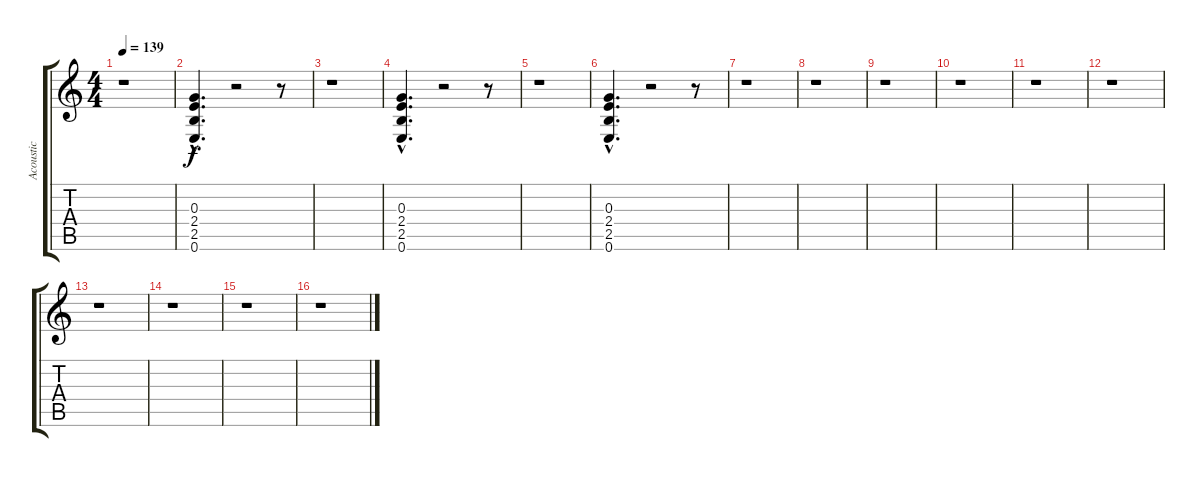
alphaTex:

\track ("Acoustic" "Acoustic") {instrument acousticguitarsteel}
\staff {score tabs}
\tuning (E4 B3 G3 D3 A2 E2) {hide}
\ts (4 4)
\tempo 139
\clef g2
\ks c
r.1{dy f} |
(0.3{hac} 2.4{hac} 2.5{hac} 0.6{hac}).4{d} r.2 r.8 |
r.1 |
(0.3{hac} 2.4{hac} 2.5{hac} 0.6{hac}).4{d} r.2 r.8 |
r.1 |
(0.3{hac} 2.4{hac} 2.5{hac} 0.6{hac}).4{d} r.2 r.8 |
r.1 |
r.1 |
r.1 |
r.1 |
r.1 |
r.1 |
r.1 |
r.1 |
r.1 |
r.1
